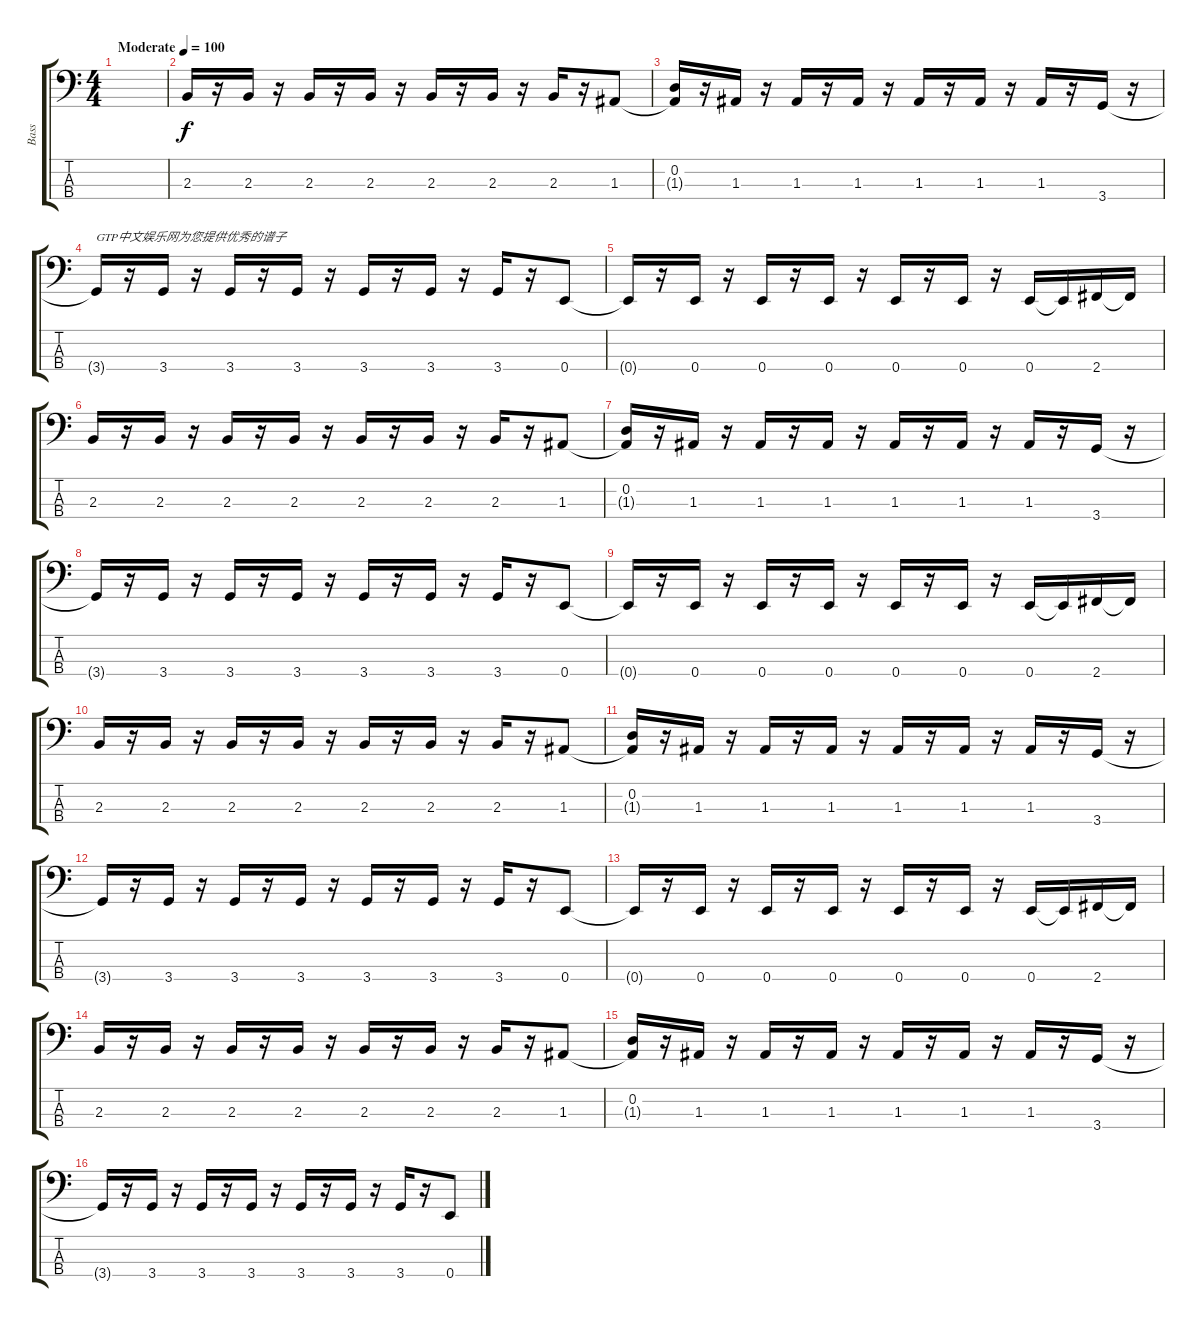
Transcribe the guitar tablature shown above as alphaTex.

\track ("Bass" "Bass") {instrument electricbasspick}
\staff {score tabs}
\tuning (G2 D2 A1 E1) {hide}
\ts (4 4)
\tempo (100 "Moderate")
\clef f4
\ks c
|
2.3.16 r.16 2.3.16 r.16 2.3.16 r.16 2.3.16 r.16 2.3.16 r.16 2.3.16 r.16 2.3.16 r.16 1.3.8 |
(0.2 1.3{t}).16 r.16 1.3.16 r.16 1.3.16 r.16 1.3.16 r.16 1.3.16 r.16 1.3.16 r.16 1.3.16 r.16 3.4.16 r.16 |
3.4{t}.16{txt "GTP中文娱乐网为您提供优秀的谱子"} r.16 3.4.16 r.16 3.4.16 r.16 3.4.16 r.16 3.4.16 r.16 3.4.16 r.16 3.4.16 r.16 0.4.8 |
0.4{t}.16 r.16 0.4.16 r.16 0.4.16 r.16 0.4.16 r.16 0.4.16 r.16 0.4.16 r.16 0.4.16 0.4{t}.16 2.4.16 2.4{t}.16 |
2.3.16 r.16 2.3.16 r.16 2.3.16 r.16 2.3.16 r.16 2.3.16 r.16 2.3.16 r.16 2.3.16 r.16 1.3.8 |
(0.2 1.3{t}).16 r.16 1.3.16 r.16 1.3.16 r.16 1.3.16 r.16 1.3.16 r.16 1.3.16 r.16 1.3.16 r.16 3.4.16 r.16 |
3.4{t}.16 r.16 3.4.16 r.16 3.4.16 r.16 3.4.16 r.16 3.4.16 r.16 3.4.16 r.16 3.4.16 r.16 0.4.8 |
0.4{t}.16 r.16 0.4.16 r.16 0.4.16 r.16 0.4.16 r.16 0.4.16 r.16 0.4.16 r.16 0.4.16 0.4{t}.16 2.4.16 2.4{t}.16 |
2.3.16 r.16 2.3.16 r.16 2.3.16 r.16 2.3.16 r.16 2.3.16 r.16 2.3.16 r.16 2.3.16 r.16 1.3.8 |
(0.2 1.3{t}).16 r.16 1.3.16 r.16 1.3.16 r.16 1.3.16 r.16 1.3.16 r.16 1.3.16 r.16 1.3.16 r.16 3.4.16 r.16 |
3.4{t}.16 r.16 3.4.16 r.16 3.4.16 r.16 3.4.16 r.16 3.4.16 r.16 3.4.16 r.16 3.4.16 r.16 0.4.8 |
0.4{t}.16 r.16 0.4.16 r.16 0.4.16 r.16 0.4.16 r.16 0.4.16 r.16 0.4.16 r.16 0.4.16 0.4{t}.16 2.4.16 2.4{t}.16 |
2.3.16 r.16 2.3.16 r.16 2.3.16 r.16 2.3.16 r.16 2.3.16 r.16 2.3.16 r.16 2.3.16 r.16 1.3.8 |
(0.2 1.3{t}).16 r.16 1.3.16 r.16 1.3.16 r.16 1.3.16 r.16 1.3.16 r.16 1.3.16 r.16 1.3.16 r.16 3.4.16 r.16 |
3.4{t}.16 r.16 3.4.16 r.16 3.4.16 r.16 3.4.16 r.16 3.4.16 r.16 3.4.16 r.16 3.4.16 r.16 0.4.8
